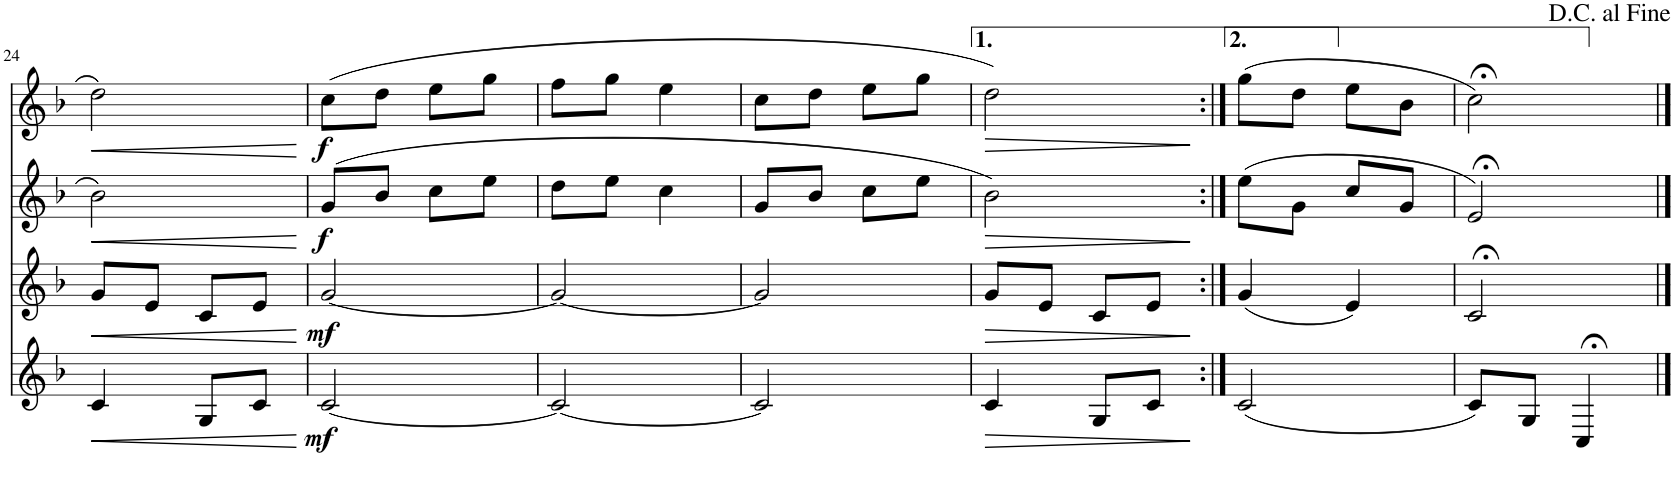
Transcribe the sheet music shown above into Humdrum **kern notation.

**kern	**dynam	**kern	**dynam	**kern	**dynam	**kern	**dynam
*part4	*part4	*part3	*part3	*part2	*part2	*part1	*part1
*staff4	*staff4	*staff3	*staff3	*staff2	*staff2	*staff1	*staff1
*I"Cor en Fa	*	*I"Cor en Fa	*	*I"Cor en Fa	*	*I"Cor en Fa	*
!!LO:PB:g=z
*clefG2	*	*clefG2	*	*clefG2	*	*clefG2	*
*Trd4c7	*	*Trd4c7	*	*Trd4c7	*	*Trd4c7	*
*k[b-]	*	*k[b-]	*	*k[b-]	*	*k[b-]	*
*M2/4	*	*M2/4	*	*M2/4	*	*M2/4	*
=24	=24	=24	=24	=24	=24	=24	=24
!	!LO:HP:b	!	!LO:HP:b	!	!LO:HP:b	!	!LO:HP:b
4c/	<	8g/L	<	2b-\	<	2dd\	<
.	.	8e/J	.	.	.	.	.
8G/L	.	8c/L	.	.	.	.	.
8c/J	.	8e/J	.	.	.	.	.
.	[	.	[	.	[	.	[
=25	=25	=25	=25	=25	=25	=25	=25
!	!LO:DY:b	!	!LO:DY:b	!	!LO:DY:b	!	!LO:DY:b
[2c/	mf	[2g/	mf	(8g/L	f	(8cc\L	f
.	.	.	.	8b-/J	.	8dd\J	.
.	.	.	.	8cc\L	.	8ee\L	.
.	.	.	.	8ee\J	.	8gg\J	.
=26	=26	=26	=26	=26	=26	=26	=26
2c/_	.	2g/_	.	8dd\L	.	8ff\L	.
.	.	.	.	8ee\J	.	8gg\J	.
.	.	.	.	4cc\	.	4ee\	.
=27	=27	=27	=27	=27	=27	=27	=27
2c/]	.	2g/]	.	8g/L	.	8cc\L	.
.	.	.	.	8b-/J	.	8dd\J	.
.	.	.	.	8cc\L	.	8ee\L	.
.	.	.	.	8ee\J	.	8gg\J	.
=28	=28	=28	=28	=28	=28	=28	=28
!	!LO:HP:b	!	!LO:HP:b	!	!LO:HP:b	!	!LO:HP:b
4c/	>	8g/L	>	2b-\)	>	2dd\)	>
.	.	8e/J	.	.	.	.	.
8G/L	.	8c/L	.	.	.	.	.
8c/J	.	8e/J	.	.	.	.	.
.	]	.	]	.	]	.	]
=29:|!	=29:|!	=29:|!	=29:|!	=29:|!	=29:|!	=29:|!	=29:|!
(2c/	.	(4g/	.	(8ee\L	.	(8gg\L	.
.	.	.	.	8g\J	.	8dd\J	.
.	.	4e/)	.	8cc/L	.	8ee\L	.
.	.	.	.	8g/J	.	8b-\J	.
=30	=30	=30	=30	=30	=30	=30	=30
8c/L)	.	2c;</	.	2e;</)	.	2cc;<\)	.
8G/J	.	.	.	.	.	.	.
4C;</	.	.	.	.	.	.	.
==	==	==	==	==	==	==	==
*-	*-	*-	*-	*-	*-	*-	*-
